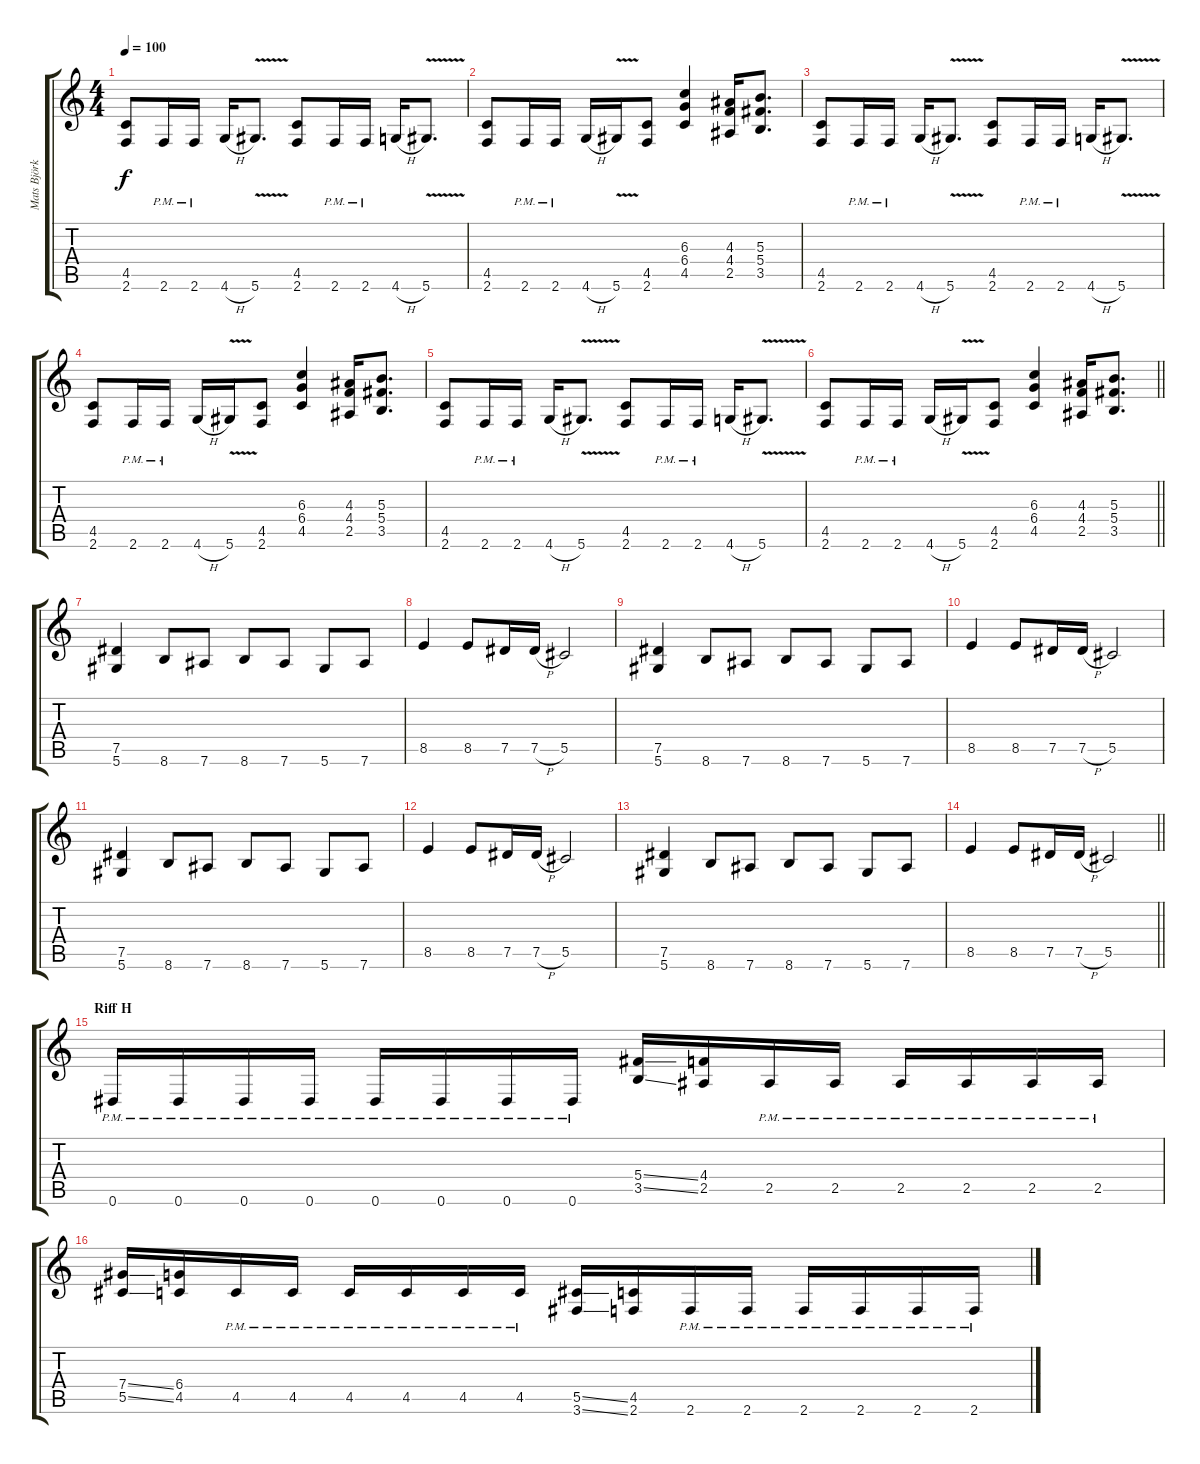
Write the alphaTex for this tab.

\track ("Mats Björkman" "Mats Björk") {instrument distortionguitar}
\staff {score tabs}
\tuning (Eb4 Bb3 Gb3 Db3 Ab2 Eb2) {hide}
\ts (4 4)
\tempo 100
\clef g2
\ks c
(4.5 2.6).8{dy f} 2.6{pm}.16 2.6{pm}.16 4.6{h}.16 5.6{v}.8{d} (4.5 2.6).8 2.6{pm}.16 2.6{pm}.16 4.6{h}.16 5.6{v}.8{d} |
(4.5 2.6).8 2.6{pm}.16 2.6{pm}.16 4.6{h}.16 5.6{v}.16 (4.5 2.6).8 (6.3 6.4 4.5).4 (4.3 4.4 2.5).16 (5.3 5.4 3.5).8{d} |
(4.5 2.6).8 2.6{pm}.16 2.6{pm}.16 4.6{h}.16 5.6{v}.8{d} (4.5 2.6).8 2.6{pm}.16 2.6{pm}.16 4.6{h}.16 5.6{v}.8{d} |
(4.5 2.6).8 2.6{pm}.16 2.6{pm}.16 4.6{h}.16 5.6{v}.16 (4.5 2.6).8 (6.3 6.4 4.5).4 (4.3 4.4 2.5).16 (5.3 5.4 3.5).8{d} |
(4.5 2.6).8 2.6{pm}.16 2.6{pm}.16 4.6{h}.16 5.6{v}.8{d} (4.5 2.6).8 2.6{pm}.16 2.6{pm}.16 4.6{h}.16 5.6{v}.8{d} |
\barLineRight lightlight
(4.5 2.6).8 2.6{pm}.16 2.6{pm}.16 4.6{h}.16 5.6{v}.16 (4.5 2.6).8 (6.3 6.4 4.5).4 (4.3 4.4 2.5).16 (5.3 5.4 3.5).8{d} |
(7.5 5.6).4 8.6.8 7.6.8 8.6.8 7.6.8 5.6.8 7.6.8 |
8.5.4 8.5.8 7.5.16 7.5{h}.16 5.5.2 |
(7.5 5.6).4 8.6.8 7.6.8 8.6.8 7.6.8 5.6.8 7.6.8 |
8.5.4 8.5.8 7.5.16 7.5{h}.16 5.5.2 |
(7.5 5.6).4 8.6.8 7.6.8 8.6.8 7.6.8 5.6.8 7.6.8 |
8.5.4 8.5.8 7.5.16 7.5{h}.16 5.5.2 |
(7.5 5.6).4 8.6.8 7.6.8 8.6.8 7.6.8 5.6.8 7.6.8 |
\barLineRight lightlight
8.5.4 8.5.8 7.5.16 7.5{h}.16 5.5.2 |
\section ("" "Riff H")
0.6{pm}.16 0.6{pm}.16 0.6{pm}.16 0.6{pm}.16 0.6{pm}.16 0.6{pm}.16 0.6{pm}.16 0.6{pm}.16 (5.4{ss} 3.5{ss}).16 (4.4 2.5).16 2.5{pm}.16 2.5{pm}.16 2.5{pm}.16 2.5{pm}.16 2.5{pm}.16 2.5{pm}.16 |
(7.4{ss} 5.5{ss}).16 (6.4 4.5).16 4.5{pm}.16 4.5{pm}.16 4.5{pm}.16 4.5{pm}.16 4.5{pm}.16 4.5{pm}.16 (5.5{ss} 3.6{ss}).16 (4.5 2.6).16 2.6{pm}.16 2.6{pm}.16 2.6{pm}.16 2.6{pm}.16 2.6{pm}.16 2.6{pm}.16
